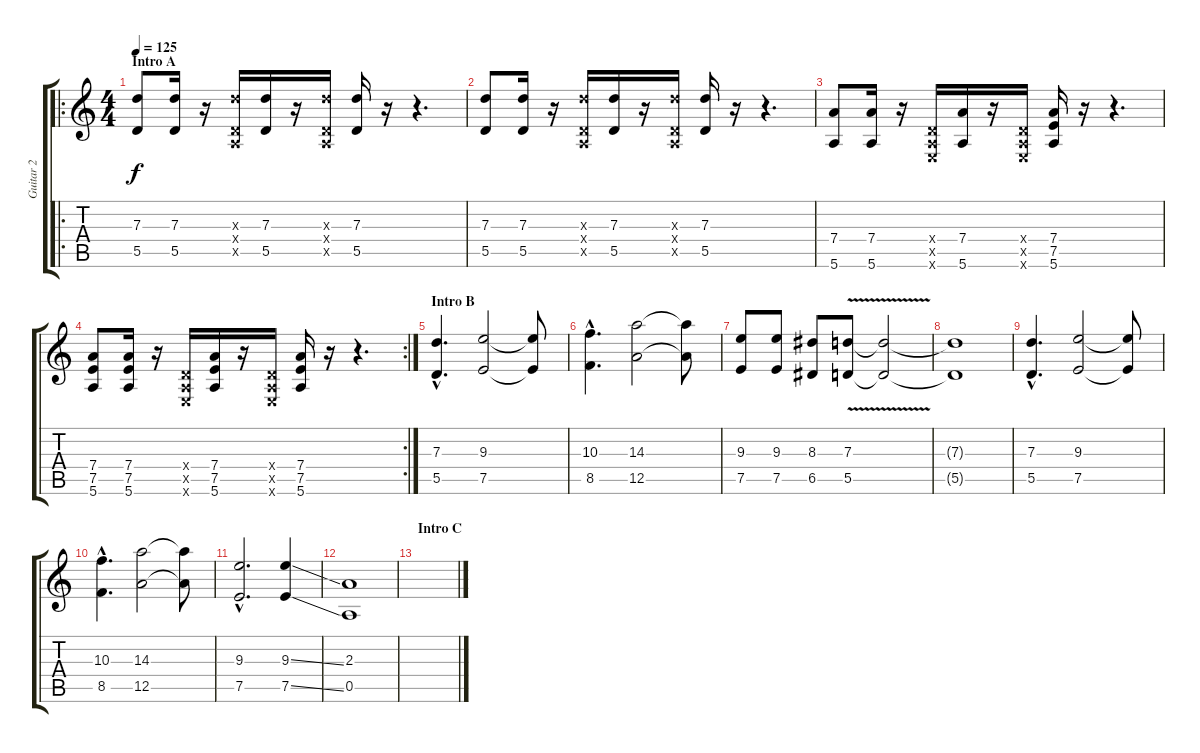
\track ("Guitar 2" "Guitar 2") {instrument distortionguitar}
\staff {score tabs}
\tuning (E4 B3 G3 D3 A2 E2) {hide}
\ro
\ts (4 4)
\section ("" "Intro A")
\tempo 125
\clef g2
\ks c
(7.3 5.5).8{dy f instrument distortionguitar} (7.3 5.5).16 r.16 (7.3{x} 0.4{x} 0.5{x}).16 (7.3 5.5).16 r.16 (7.3{x} 0.4{x} 0.5{x}).16 (7.3 5.5).16 r.16 r.4{d} |
(7.3 5.5).8 (7.3 5.5).16 r.16 (7.3{x} 0.4{x} 0.5{x}).16 (7.3 5.5).16 r.16 (7.3{x} 0.4{x} 0.5{x}).16 (7.3 5.5).16 r.16 r.4{d} |
(7.4 5.6).8 (7.4 5.6).16 r.16 (0.4{x} 0.5{x} 0.6{x}).16 (7.4 5.6).16 r.16 (0.4{x} 0.5{x} 0.6{x}).16 (7.4 7.5 5.6).16 r.16 r.4{d} |
\rc 2
(7.4 7.5 5.6).8 (7.4 7.5 5.6).16 r.16 (0.4{x} 0.5{x} 0.6{x}).16 (7.4 7.5 5.6).16 r.16 (0.4{x} 0.5{x} 0.6{x}).16 (7.4 7.5 5.6).16 r.16 r.4{d} |
\section ("" "Intro B")
(7.3{hac} 5.5{hac}).4{d} (9.3 7.5).2 (9.3{t} 7.5{t}).8 |
(10.3{hac} 8.5{hac}).4{d} (14.3 12.5).2 (14.3{t} 12.5{t}).8 |
(9.3 7.5).8 (9.3 7.5).8 (8.3 6.5).8 (7.3 5.5{v}).8 (7.3{t} 5.5{t}).2 |
(7.3{t} 5.5{t}).1 |
(7.3{hac} 5.5{hac}).4{d} (9.3 7.5).2 (9.3{t} 7.5{t}).8 |
(10.3{hac} 8.5{hac}).4{d} (14.3 12.5).2 (14.3{t} 12.5{t}).8 |
(9.3{hac} 7.5{hac}).2{d} (9.3{ss} 7.5{ss}).4 |
(2.3 0.5).1 |
\section ("" "Intro C")
